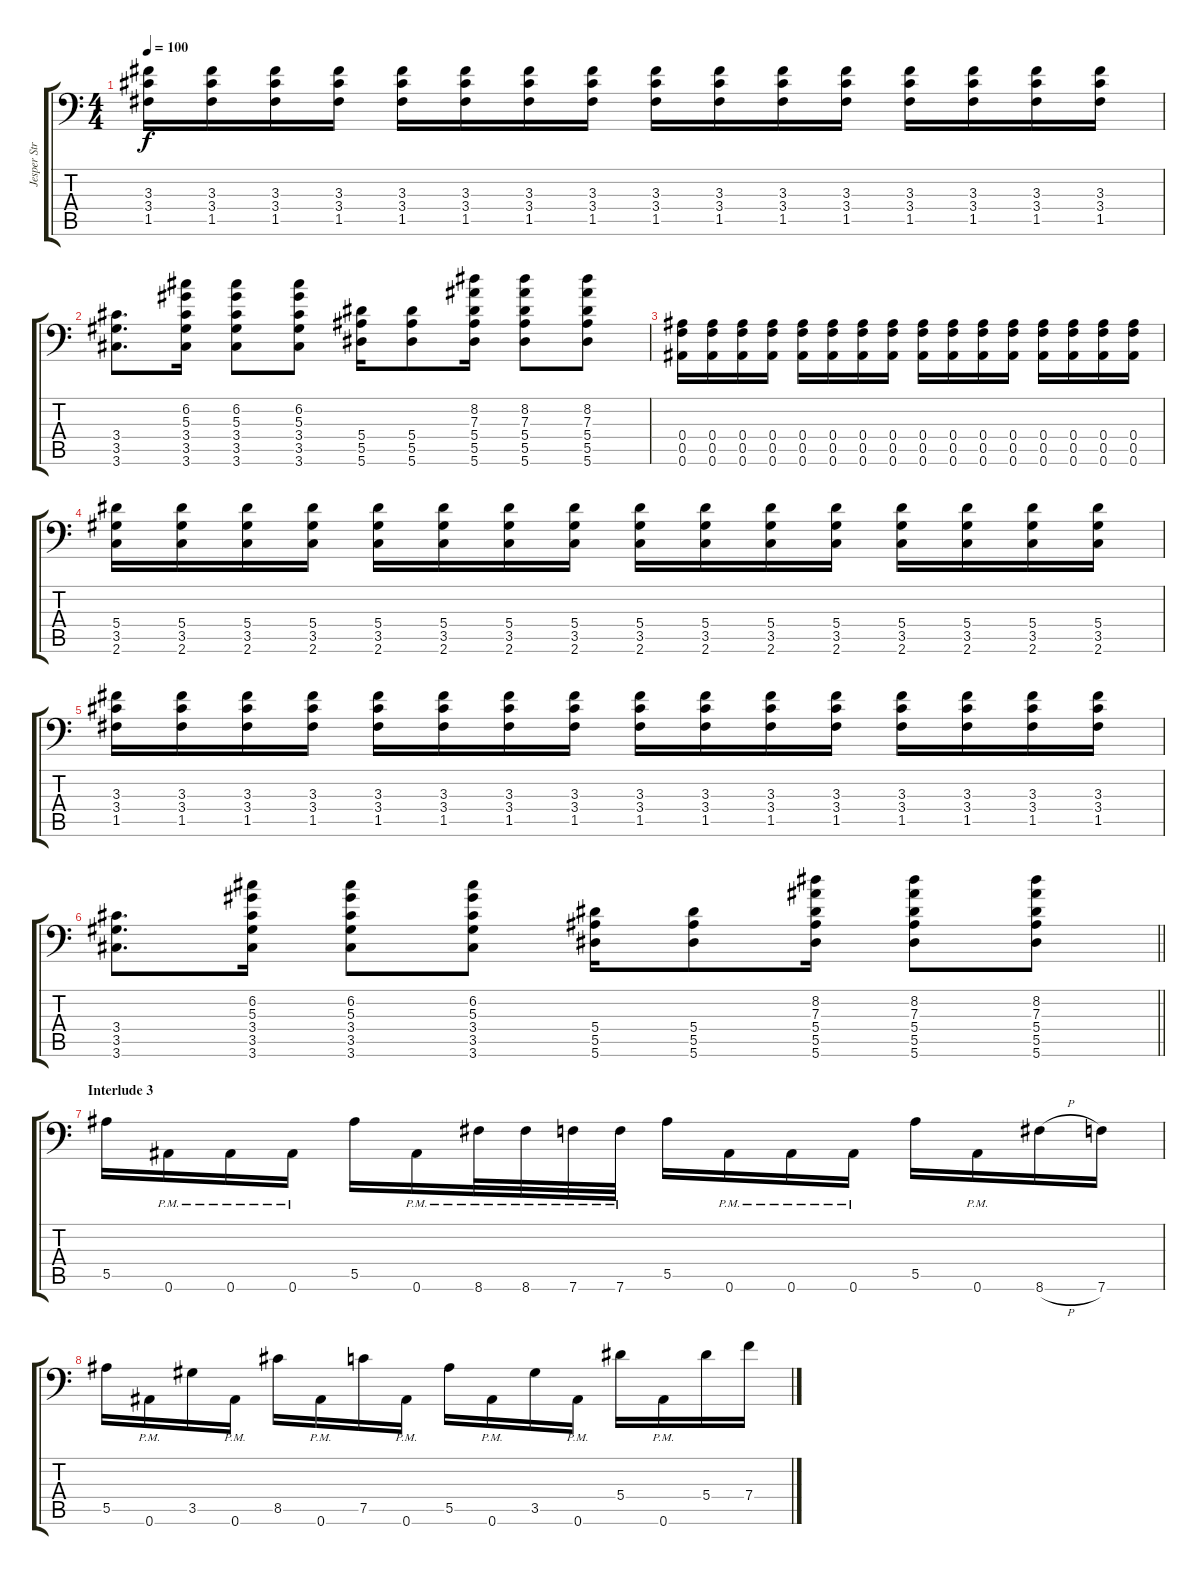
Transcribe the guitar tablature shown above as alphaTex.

\track ("Jesper Strömblad" "Jesper Str") {instrument distortionguitar}
\staff {score tabs}
\tuning (C4 G3 Eb3 Bb2 F2 Bb1) {hide}
\ts (4 4)
\tempo 100
\clef f4
\ks c
(3.3 3.4 1.5).16{dy f} (3.3 3.4 1.5).16 (3.3 3.4 1.5).16 (3.3 3.4 1.5).16 (3.3 3.4 1.5).16 (3.3 3.4 1.5).16 (3.3 3.4 1.5).16 (3.3 3.4 1.5).16 (3.3 3.4 1.5).16 (3.3 3.4 1.5).16 (3.3 3.4 1.5).16 (3.3 3.4 1.5).16 (3.3 3.4 1.5).16 (3.3 3.4 1.5).16 (3.3 3.4 1.5).16 (3.3 3.4 1.5).16 |
(3.4 3.5 3.6).8{d} (6.2 5.3 3.4 3.5 3.6).16 (6.2 5.3 3.4 3.5 3.6).8 (6.2 5.3 3.4 3.5 3.6).8 (5.4 5.5 5.6).16 (5.4 5.5 5.6).8 (8.2 7.3 5.4 5.5 5.6).16 (8.2 7.3 5.4 5.5 5.6).8 (8.2 7.3 5.4 5.5 5.6).8 |
(0.4 0.5 0.6).16 (0.4 0.5 0.6).16 (0.4 0.5 0.6).16 (0.4 0.5 0.6).16 (0.4 0.5 0.6).16 (0.4 0.5 0.6).16 (0.4 0.5 0.6).16 (0.4 0.5 0.6).16 (0.4 0.5 0.6).16 (0.4 0.5 0.6).16 (0.4 0.5 0.6).16 (0.4 0.5 0.6).16 (0.4 0.5 0.6).16 (0.4 0.5 0.6).16 (0.4 0.5 0.6).16 (0.4 0.5 0.6).16 |
(5.4 3.5 2.6).16 (5.4 3.5 2.6).16 (5.4 3.5 2.6).16 (5.4 3.5 2.6).16 (5.4 3.5 2.6).16 (5.4 3.5 2.6).16 (5.4 3.5 2.6).16 (5.4 3.5 2.6).16 (5.4 3.5 2.6).16 (5.4 3.5 2.6).16 (5.4 3.5 2.6).16 (5.4 3.5 2.6).16 (5.4 3.5 2.6).16 (5.4 3.5 2.6).16 (5.4 3.5 2.6).16 (5.4 3.5 2.6).16 |
(3.3 3.4 1.5).16 (3.3 3.4 1.5).16 (3.3 3.4 1.5).16 (3.3 3.4 1.5).16 (3.3 3.4 1.5).16 (3.3 3.4 1.5).16 (3.3 3.4 1.5).16 (3.3 3.4 1.5).16 (3.3 3.4 1.5).16 (3.3 3.4 1.5).16 (3.3 3.4 1.5).16 (3.3 3.4 1.5).16 (3.3 3.4 1.5).16 (3.3 3.4 1.5).16 (3.3 3.4 1.5).16 (3.3 3.4 1.5).16 |
\barLineRight lightlight
(3.4 3.5 3.6).8{d} (6.2 5.3 3.4 3.5 3.6).16 (6.2 5.3 3.4 3.5 3.6).8 (6.2 5.3 3.4 3.5 3.6).8 (5.4 5.5 5.6).16 (5.4 5.5 5.6).8 (8.2 7.3 5.4 5.5 5.6).16 (8.2 7.3 5.4 5.5 5.6).8 (8.2 7.3 5.4 5.5 5.6).8 |
\section ("" "Interlude 3")
5.5.16{volume 5} 0.6{pm}.16 0.6{pm}.16 0.6{pm}.16 5.5.16 0.6{pm}.16 8.6{pm}.32 8.6{pm}.32 7.6{pm}.32 7.6{pm}.32 5.5.16 0.6{pm}.16 0.6{pm}.16 0.6{pm}.16 5.5.16 0.6{pm}.16 8.6{h}.16 7.6.16 |
5.5.16 0.6{pm}.16 3.5.16 0.6{pm}.16 8.5.16 0.6{pm}.16 7.5.16 0.6{pm}.16 5.5.16 0.6{pm}.16 3.5.16 0.6{pm}.16 5.4.16 0.6{pm}.16 5.4.16 7.4.16
